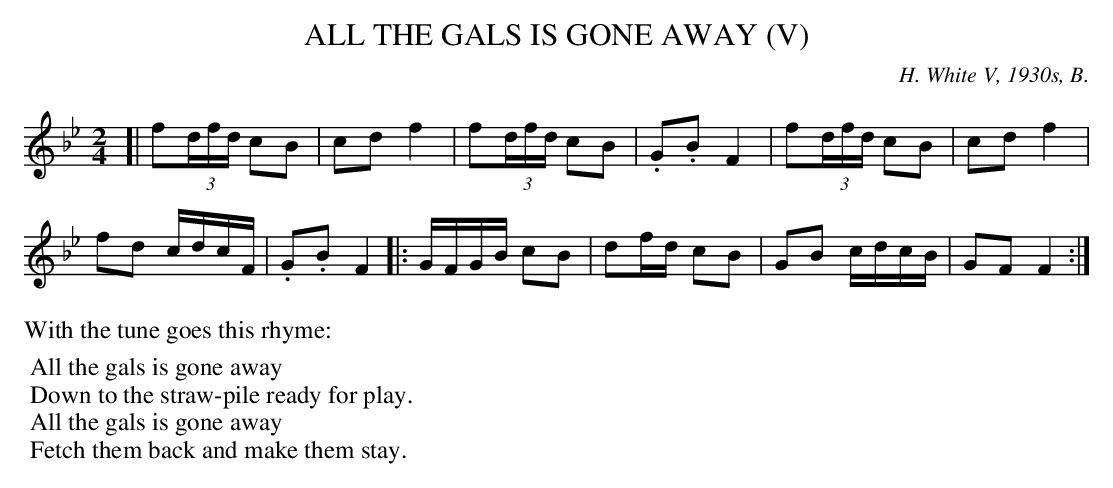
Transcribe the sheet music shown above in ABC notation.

X:1
T: ALL THE GALS IS GONE AWAY (V)
O: H. White V, 1930s, B.
M: 2/4
L: 1/16
K: Fmix
[|\
f2(3dfd c2B2 | c2d2 f4 | f2(3dfd c2B2 | .G2.B2 F4 | f2(3dfd c2B2 | c2d2 f4 |
f2d2 cdcF | .G2.B2 F4 |: GFGB c2B2 | d2fd c2B2 | G2B2 cdcB | G2F2 F4  :|
